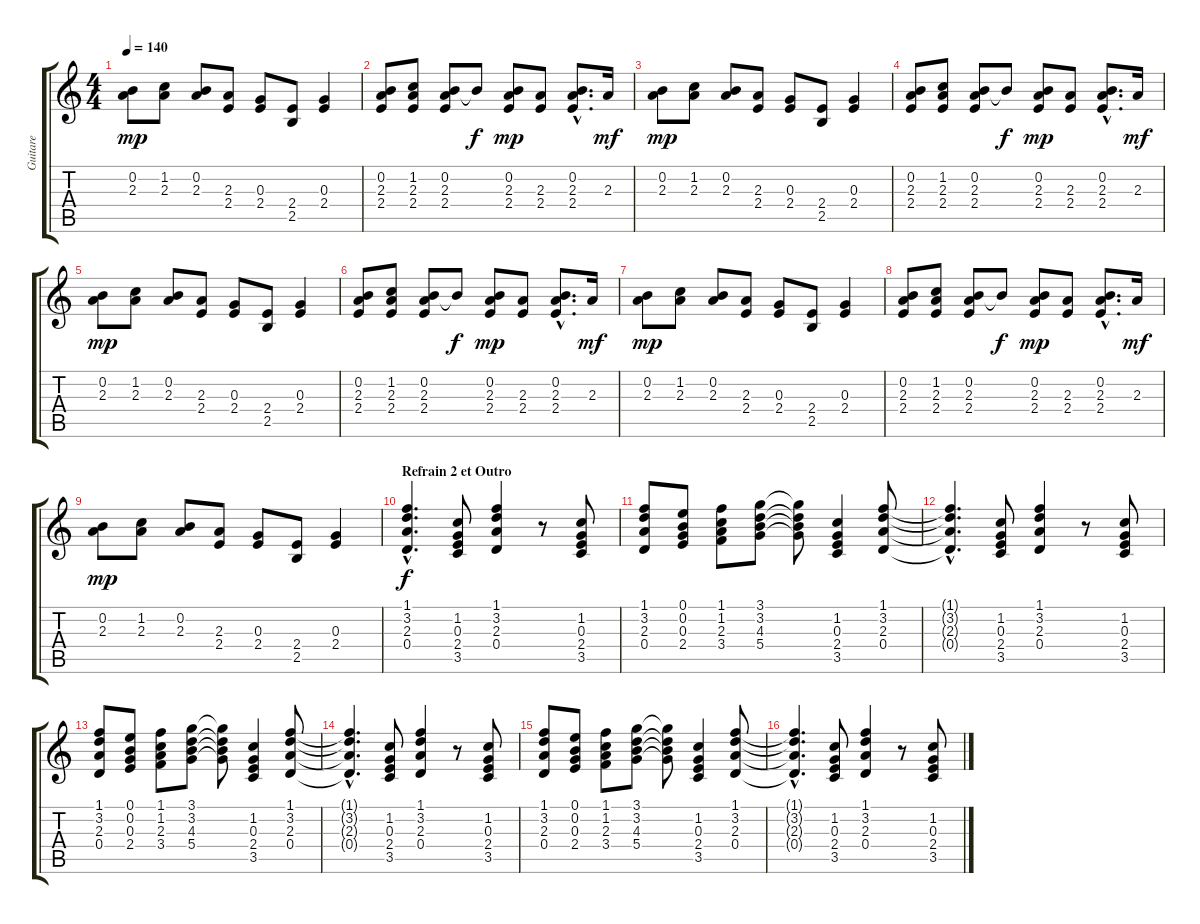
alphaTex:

\track ("Guitare" "Guitare") {instrument electricguitarmuted}
\staff {score tabs}
\tuning (E4 B3 G3 D3 A2 E2) {hide}
\ts (4 4)
\tempo 140
\clef g2
\ks c
(0.2 2.3).8{dy mp} (1.2 2.3).8 (0.2 2.3).8 (2.3 2.4).8 (0.3 2.4).8 (2.4 2.5).8 (0.3 2.4).4 |
(0.2 2.3 2.4).8 (1.2 2.3 2.4).8 (0.2 2.3 2.4).8 0.2{t}.8{dy f} (0.2 2.3 2.4).8{dy mp} (2.3 2.4).8 (0.2{hac} 2.3{hac} 2.4{hac}).8{d} 2.3.16{dy mf} |
(0.2 2.3).8{dy mp} (1.2 2.3).8 (0.2 2.3).8 (2.3 2.4).8 (0.3 2.4).8 (2.4 2.5).8 (0.3 2.4).4 |
(0.2 2.3 2.4).8 (1.2 2.3 2.4).8 (0.2 2.3 2.4).8 0.2{t}.8{dy f} (0.2 2.3 2.4).8{dy mp} (2.3 2.4).8 (0.2{hac} 2.3{hac} 2.4{hac}).8{d} 2.3.16{dy mf} |
(0.2 2.3).8{dy mp} (1.2 2.3).8 (0.2 2.3).8 (2.3 2.4).8 (0.3 2.4).8 (2.4 2.5).8 (0.3 2.4).4 |
(0.2 2.3 2.4).8 (1.2 2.3 2.4).8 (0.2 2.3 2.4).8 0.2{t}.8{dy f} (0.2 2.3 2.4).8{dy mp} (2.3 2.4).8 (0.2{hac} 2.3{hac} 2.4{hac}).8{d} 2.3.16{dy mf} |
(0.2 2.3).8{dy mp} (1.2 2.3).8 (0.2 2.3).8 (2.3 2.4).8 (0.3 2.4).8 (2.4 2.5).8 (0.3 2.4).4 |
(0.2 2.3 2.4).8 (1.2 2.3 2.4).8 (0.2 2.3 2.4).8 0.2{t}.8{dy f} (0.2 2.3 2.4).8{dy mp} (2.3 2.4).8 (0.2{hac} 2.3{hac} 2.4{hac}).8{d} 2.3.16{dy mf} |
(0.2 2.3).8{dy mp} (1.2 2.3).8 (0.2 2.3).8 (2.3 2.4).8 (0.3 2.4).8 (2.4 2.5).8 (0.3 2.4).4 |
\section ("" "Refrain 2 et Outro")
(1.1{hac} 3.2{hac} 2.3{hac} 0.4{hac}).4{d dy f} (1.2 0.3 2.4 3.5).8 (1.1 3.2 2.3 0.4).4 r.8 (1.2 0.3 2.4 3.5).8 |
(1.1 3.2 2.3 0.4).8 (0.1 0.2 0.3 2.4).8 (1.1 1.2 2.3 3.4).8 (3.1 3.2 4.3 5.4).8 (3.1{t} 3.2{t} 4.3{t} 5.4{t}).8 (1.2 0.3 2.4 3.5).4 (1.1 3.2 2.3 0.4).8 |
(1.1{hac t} 3.2{hac t} 2.3{hac t} 0.4{hac t}).4{d} (1.2 0.3 2.4 3.5).8 (1.1 3.2 2.3 0.4).4 r.8 (1.2 0.3 2.4 3.5).8 |
(1.1 3.2 2.3 0.4).8 (0.1 0.2 0.3 2.4).8 (1.1 1.2 2.3 3.4).8 (3.1 3.2 4.3 5.4).8 (3.1{t} 3.2{t} 4.3{t} 5.4{t}).8 (1.2 0.3 2.4 3.5).4 (1.1 3.2 2.3 0.4).8 |
(1.1{hac t} 3.2{hac t} 2.3{hac t} 0.4{hac t}).4{d} (1.2 0.3 2.4 3.5).8 (1.1 3.2 2.3 0.4).4 r.8 (1.2 0.3 2.4 3.5).8 |
(1.1 3.2 2.3 0.4).8 (0.1 0.2 0.3 2.4).8 (1.1 1.2 2.3 3.4).8 (3.1 3.2 4.3 5.4).8 (3.1{t} 3.2{t} 4.3{t} 5.4{t}).8 (1.2 0.3 2.4 3.5).4 (1.1 3.2 2.3 0.4).8 |
(1.1{hac t} 3.2{hac t} 2.3{hac t} 0.4{hac t}).4{d} (1.2 0.3 2.4 3.5).8 (1.1 3.2 2.3 0.4).4 r.8 (1.2 0.3 2.4 3.5).8
